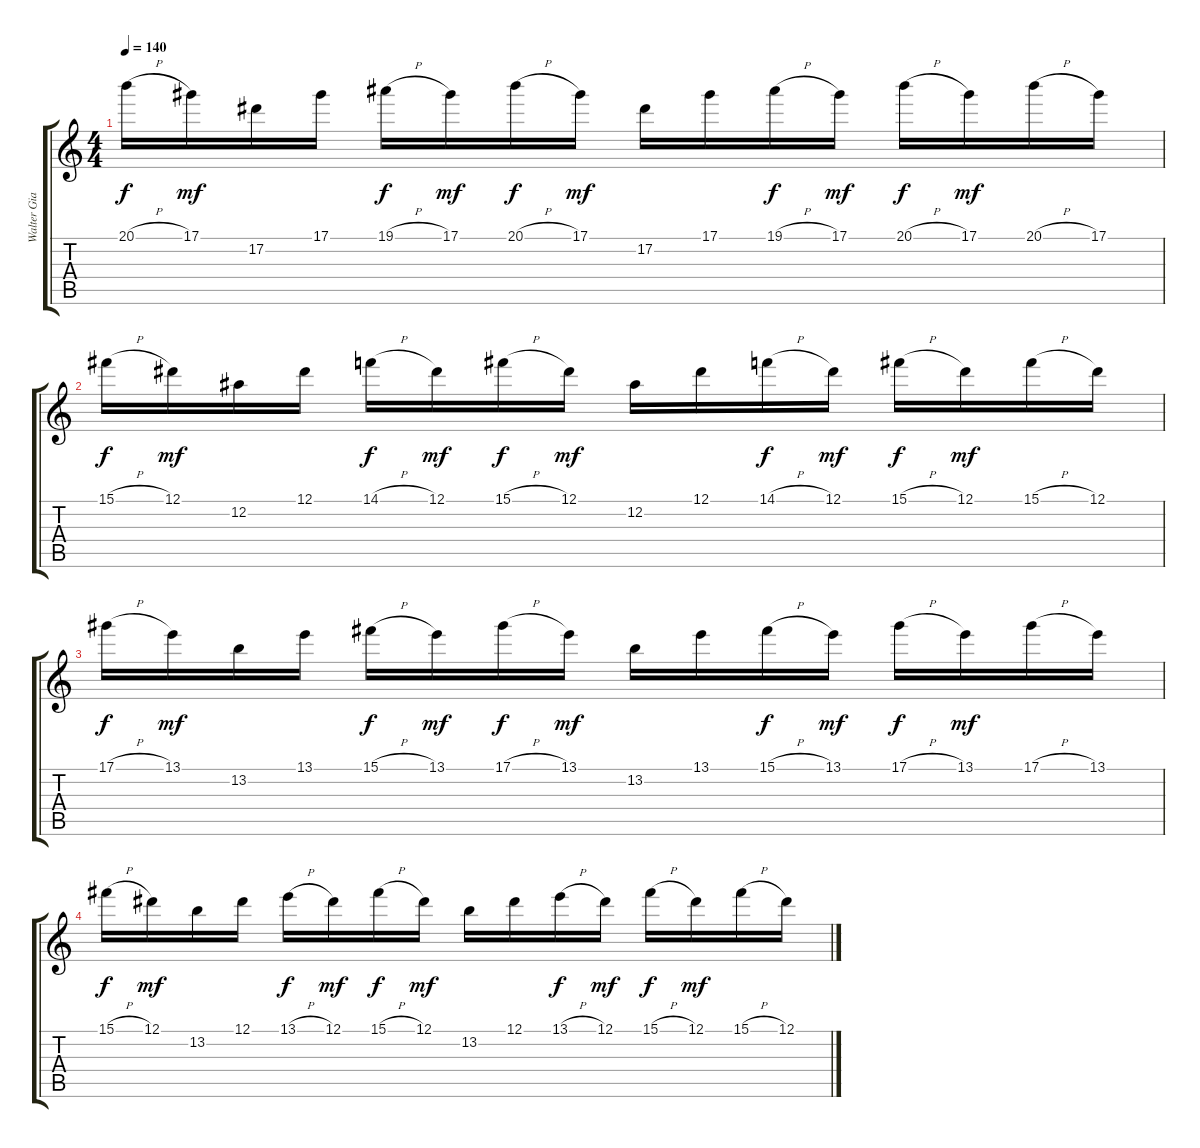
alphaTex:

\track ("Walter Giardino" "Walter Gia") {instrument distortionguitar}
\staff {score tabs}
\tuning (Eb4 Bb3 Gb3 Db3 Ab2 Eb2) {hide}
\ts (4 4)
\tempo 140
\clef g2
\ks c
20.1{h}.16{dy f} 17.1.16{dy mf} 17.2.16 17.1.16 19.1{h}.16{dy f} 17.1.16{dy mf} 20.1{h}.16{dy f} 17.1.16{dy mf} 17.2.16 17.1.16 19.1{h}.16{dy f} 17.1.16{dy mf} 20.1{h}.16{dy f} 17.1.16{dy mf} 20.1{h}.16 17.1.16 |
15.1{h}.16{dy f} 12.1.16{dy mf} 12.2.16 12.1.16 14.1{h}.16{dy f} 12.1.16{dy mf} 15.1{h}.16{dy f} 12.1.16{dy mf} 12.2.16 12.1.16 14.1{h}.16{dy f} 12.1.16{dy mf} 15.1{h}.16{dy f} 12.1.16{dy mf} 15.1{h}.16 12.1.16 |
17.1{h}.16{dy f} 13.1.16{dy mf} 13.2.16 13.1.16 15.1{h}.16{dy f} 13.1.16{dy mf} 17.1{h}.16{dy f} 13.1.16{dy mf} 13.2.16 13.1.16 15.1{h}.16{dy f} 13.1.16{dy mf} 17.1{h}.16{dy f} 13.1.16{dy mf} 17.1{h}.16 13.1.16 |
15.1{h}.16{dy f} 12.1.16{dy mf} 13.2.16 12.1.16 13.1{h}.16{dy f} 12.1.16{dy mf} 15.1{h}.16{dy f} 12.1.16{dy mf} 13.2.16 12.1.16 13.1{h}.16{dy f} 12.1.16{dy mf} 15.1{h}.16{dy f} 12.1.16{dy mf} 15.1{h}.16 12.1.16
